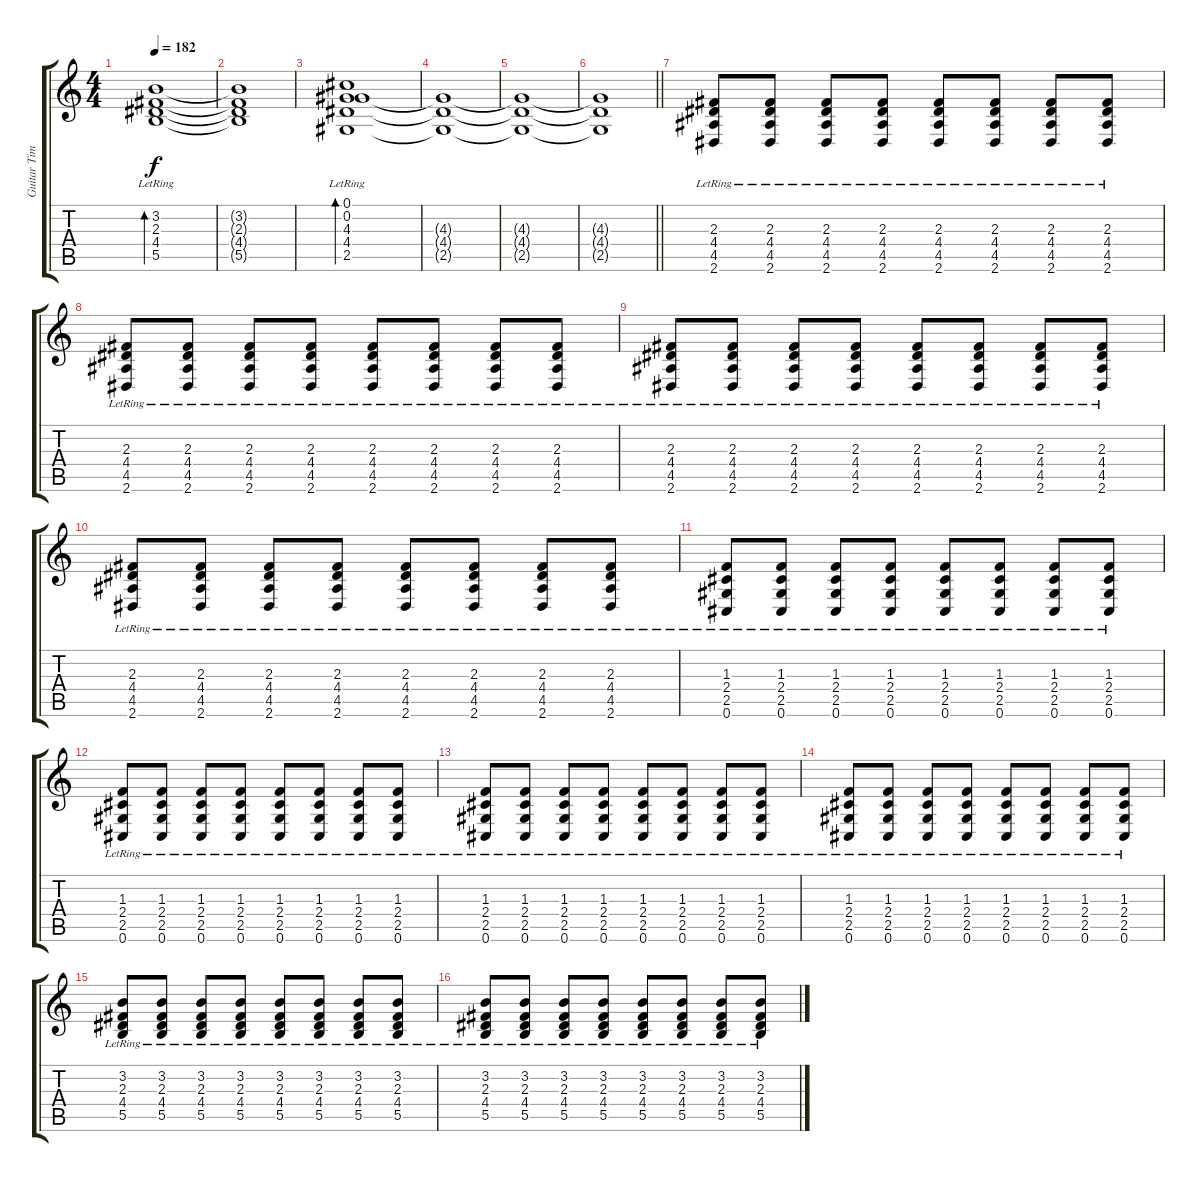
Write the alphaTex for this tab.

\track ("Guitar Tim Hillier-Brook" "Guitar Tim") {instrument distortionguitar}
\staff {score tabs}
\tuning (Db4 Ab3 E3 B2 Gb2 Db2) {hide}
\ts (4 4)
\tempo 182
\clef g2
\ks c
(3.2{lr} 2.3{lr} 4.4{lr} 5.5{lr}).1{bd 240 dy f} |
(3.2{t} 2.3{t} 4.4{t} 5.5{t}).1 |
(0.1 0.2 4.3{lr} 4.4{lr} 2.5{lr}).1{bd 240} |
(4.3{t} 4.4{t} 2.5{t}).1 |
(4.3{t} 4.4{t} 2.5{t}).1 |
\barLineRight lightlight
(4.3{t} 4.4{t} 2.5{t}).1 |
(2.3{lr} 4.4{lr} 4.5{lr} 2.6{lr}).8 (2.3{lr} 4.4{lr} 4.5{lr} 2.6{lr}).8 (2.3{lr} 4.4{lr} 4.5{lr} 2.6{lr}).8 (2.3{lr} 4.4{lr} 4.5{lr} 2.6{lr}).8 (2.3{lr} 4.4{lr} 4.5{lr} 2.6{lr}).8 (2.3{lr} 4.4{lr} 4.5{lr} 2.6{lr}).8 (2.3{lr} 4.4{lr} 4.5{lr} 2.6{lr}).8 (2.3{lr} 4.4{lr} 4.5{lr} 2.6{lr}).8 |
(2.3{lr} 4.4{lr} 4.5{lr} 2.6{lr}).8 (2.3{lr} 4.4{lr} 4.5{lr} 2.6{lr}).8 (2.3{lr} 4.4{lr} 4.5{lr} 2.6{lr}).8 (2.3{lr} 4.4{lr} 4.5{lr} 2.6{lr}).8 (2.3{lr} 4.4{lr} 4.5{lr} 2.6{lr}).8 (2.3{lr} 4.4{lr} 4.5{lr} 2.6{lr}).8 (2.3{lr} 4.4{lr} 4.5{lr} 2.6{lr}).8 (2.3{lr} 4.4{lr} 4.5{lr} 2.6{lr}).8 |
(2.3{lr} 4.4{lr} 4.5{lr} 2.6{lr}).8 (2.3{lr} 4.4{lr} 4.5{lr} 2.6{lr}).8 (2.3{lr} 4.4{lr} 4.5{lr} 2.6{lr}).8 (2.3{lr} 4.4{lr} 4.5{lr} 2.6{lr}).8 (2.3{lr} 4.4{lr} 4.5{lr} 2.6{lr}).8 (2.3{lr} 4.4{lr} 4.5{lr} 2.6{lr}).8 (2.3{lr} 4.4{lr} 4.5{lr} 2.6{lr}).8 (2.3{lr} 4.4{lr} 4.5{lr} 2.6{lr}).8 |
(2.3{lr} 4.4{lr} 4.5{lr} 2.6{lr}).8 (2.3{lr} 4.4{lr} 4.5{lr} 2.6{lr}).8 (2.3{lr} 4.4{lr} 4.5{lr} 2.6{lr}).8 (2.3{lr} 4.4{lr} 4.5{lr} 2.6{lr}).8 (2.3{lr} 4.4{lr} 4.5{lr} 2.6{lr}).8 (2.3{lr} 4.4{lr} 4.5{lr} 2.6{lr}).8 (2.3{lr} 4.4{lr} 4.5{lr} 2.6{lr}).8 (2.3{lr} 4.4{lr} 4.5{lr} 2.6{lr}).8 |
(1.3{lr} 2.4{lr} 2.5{lr} 0.6{lr}).8 (1.3{lr} 2.4{lr} 2.5{lr} 0.6{lr}).8 (1.3{lr} 2.4{lr} 2.5{lr} 0.6{lr}).8 (1.3{lr} 2.4{lr} 2.5{lr} 0.6{lr}).8 (1.3{lr} 2.4{lr} 2.5{lr} 0.6{lr}).8 (1.3{lr} 2.4{lr} 2.5{lr} 0.6{lr}).8 (1.3{lr} 2.4{lr} 2.5{lr} 0.6{lr}).8 (1.3{lr} 2.4{lr} 2.5{lr} 0.6{lr}).8 |
(1.3{lr} 2.4{lr} 2.5{lr} 0.6{lr}).8 (1.3{lr} 2.4{lr} 2.5{lr} 0.6{lr}).8 (1.3{lr} 2.4{lr} 2.5{lr} 0.6{lr}).8 (1.3{lr} 2.4{lr} 2.5{lr} 0.6{lr}).8 (1.3{lr} 2.4{lr} 2.5{lr} 0.6{lr}).8 (1.3{lr} 2.4{lr} 2.5{lr} 0.6{lr}).8 (1.3{lr} 2.4{lr} 2.5{lr} 0.6{lr}).8 (1.3{lr} 2.4{lr} 2.5{lr} 0.6{lr}).8 |
(1.3{lr} 2.4{lr} 2.5{lr} 0.6{lr}).8 (1.3{lr} 2.4{lr} 2.5{lr} 0.6{lr}).8 (1.3{lr} 2.4{lr} 2.5{lr} 0.6{lr}).8 (1.3{lr} 2.4{lr} 2.5{lr} 0.6{lr}).8 (1.3{lr} 2.4{lr} 2.5{lr} 0.6{lr}).8 (1.3{lr} 2.4{lr} 2.5{lr} 0.6{lr}).8 (1.3{lr} 2.4{lr} 2.5{lr} 0.6{lr}).8 (1.3{lr} 2.4{lr} 2.5{lr} 0.6{lr}).8 |
(1.3{lr} 2.4{lr} 2.5{lr} 0.6{lr}).8 (1.3{lr} 2.4{lr} 2.5{lr} 0.6{lr}).8 (1.3{lr} 2.4{lr} 2.5{lr} 0.6{lr}).8 (1.3{lr} 2.4{lr} 2.5{lr} 0.6{lr}).8 (1.3{lr} 2.4{lr} 2.5{lr} 0.6{lr}).8 (1.3{lr} 2.4{lr} 2.5{lr} 0.6{lr}).8 (1.3{lr} 2.4{lr} 2.5{lr} 0.6{lr}).8 (1.3{lr} 2.4{lr} 2.5{lr} 0.6{lr}).8 |
(3.2{lr} 2.3{lr} 4.4{lr} 5.5{lr}).8 (3.2{lr} 2.3{lr} 4.4{lr} 5.5{lr}).8 (3.2{lr} 2.3{lr} 4.4{lr} 5.5{lr}).8 (3.2{lr} 2.3{lr} 4.4{lr} 5.5{lr}).8 (3.2{lr} 2.3{lr} 4.4{lr} 5.5{lr}).8 (3.2{lr} 2.3{lr} 4.4{lr} 5.5{lr}).8 (3.2{lr} 2.3{lr} 4.4{lr} 5.5{lr}).8 (3.2{lr} 2.3{lr} 4.4{lr} 5.5{lr}).8 |
(3.2{lr} 2.3{lr} 4.4{lr} 5.5{lr}).8 (3.2{lr} 2.3{lr} 4.4{lr} 5.5{lr}).8 (3.2{lr} 2.3{lr} 4.4{lr} 5.5{lr}).8 (3.2{lr} 2.3{lr} 4.4{lr} 5.5{lr}).8 (3.2{lr} 2.3{lr} 4.4{lr} 5.5{lr}).8 (3.2{lr} 2.3{lr} 4.4{lr} 5.5{lr}).8 (3.2{lr} 2.3{lr} 4.4{lr} 5.5{lr}).8 (3.2{lr} 2.3{lr} 4.4{lr} 5.5{lr}).8
